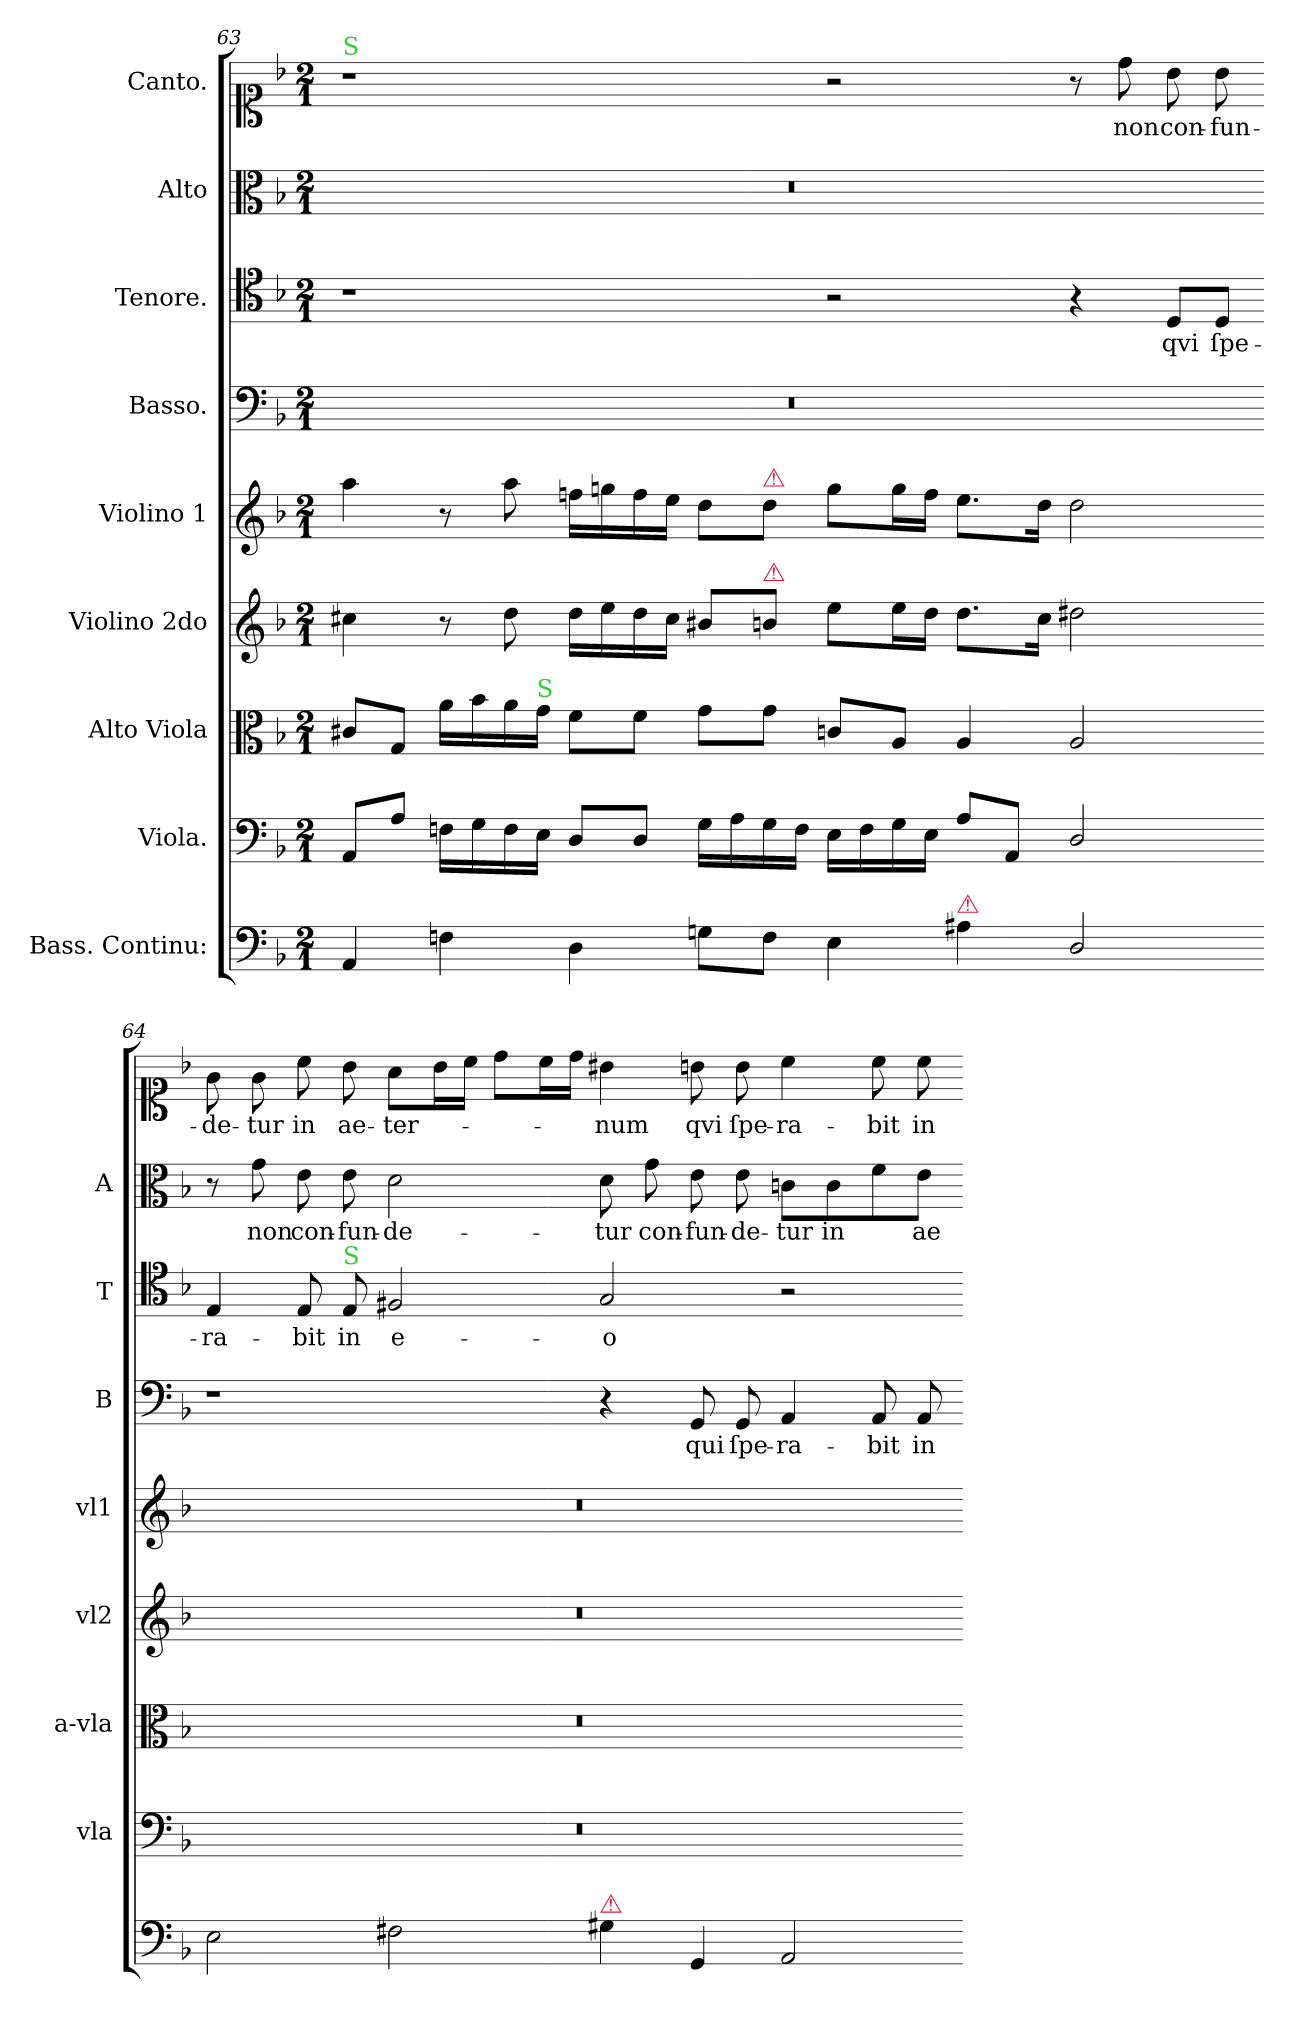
**kern	**kern	**kern	**kern	**kern	**kern	**text	**kern	**text	**kern	**text	**kern	**text
*part9	*part8	*part7	*part6	*part5	*part4	*part4	*part3	*part3	*part2	*part2	*part1	*part1
*staff9	*staff8	*staff7	*staff6	*staff5	*staff4	*staff4	*staff3	*staff3	*staff2	*staff2	*staff1	*staff1
*I"Bass. Continu:	*I"Viola.	*I"Alto Viola	*I"Violino 2do	*I"Violino 1	*I"Basso.	*	*I"Tenore.	*	*I"Alto	*	*I"Canto.	*
*	*I'vla	*I'a-vla	*I'vl2	*I'vl1	*I'B	*	*I'T	*	*I'A	*	*	*
*clefF4	*clefF4	*clefC3	*clefG2	*clefG2	*clefF4	*	*clefC4	*	*clefC3	*	*clefC1	*
*k[b-]	*k[b-]	*k[b-]	*k[b-]	*k[b-]	*k[b-]	*	*k[b-]	*	*k[b-]	*	*k[b-]	*
*M2/1	*M2/1	*M2/1	*M2/1	*M2/1	*M2/1	*	*M2/1	*	*M2/1	*	*M2/1	*
=63	=63	=63	=63	=63	=63	=63	=63	=63	=63	=63	=63	=63
!	!	!	!	!	!	!	!	!	!	!	!LO:TX:a:color=limegreen:t=S	!
4AA/	8AA/L	8c#X/L	4cc#X\	4aa\	0r	.	1r	.	0r	.	1r	.
.	8A\J	8G/J	.	.	.	.	.	.	.	.	.	.
4Fn\	16Fn\LL	16a\LL	8r	8r	.	.	.	.	.	.	.	.
.	16G\	16b-\	.	.	.	.	.	.	.	.	.	.
.	16F\	16a\	8dd\	8aa\	.	.	.	.	.	.	.	.
!	!	!LO:TX:a:color=limegreen:t=S	!	!	!	!	!	!	!	!	!	!
.	16E\JJ	16g\JJ	.	.	.	.	.	.	.	.	.	.
4D\	8D/L	8f\L	16dd\LL	16ffn\LL	.	.	.	.	.	.	.	.
.	.	.	16ee\	16ggn\	.	.	.	.	.	.	.	.
.	8D/J	8f\J	16dd\	16ff\	.	.	.	.	.	.	.	.
.	.	.	16cc#\JJ	16ee\JJ	.	.	.	.	.	.	.	.
8Gn\L	16G\LL	8g\L	8b#X/L	8dd\L	.	.	.	.	.	.	.	.
.	16A\	.	.	.	.	.	.	.	.	.	.	.
!	!	!	!	!LO:TX:a:color=crimson:t=⚠	!	!	!	!	!	!	!	!
!	!	!	!LO:TX:a:color=crimson:t=⚠	!	!	!	!	!	!	!	!	!
8F\J	16G\	8g\J	8bn/J	8dd\J	.	.	.	.	.	.	.	.
.	16F\JJ	.	.	.	.	.	.	.	.	.	.	.
4E\	16E\LL	8cn\L	8ee\L	8gg\L	.	.	2r	.	.	.	2r	.
.	16F\	.	.	.	.	.	.	.	.	.	.	.
.	16G\	8A/J	16ee\L	16gg\L	.	.	.	.	.	.	.	.
.	16E\JJ	.	16dd\JJ	16ff\JJ	.	.	.	.	.	.	.	.
!LO:TX:a:color=crimson:t=⚠	!	!	!	!	!	!	!	!	!	!	!	!
4A#X\	8A\L	4A/	8.dd\L	8.ee\L	.	.	.	.	.	.	.	.
.	8AA/J	.	.	.	.	.	.	.	.	.	.	.
.	.	.	16cc#\Jk	16dd\Jk	.	.	.	.	.	.	.	.
2D/	2D/	2A/	2dd#X\	2dd\	.	.	4r	.	.	.	8r	.
.	.	.	.	.	.	.	.	.	.	.	8dd\	non
.	.	.	.	.	.	.	8D/L	qvi	.	.	8b-\	con-
.	.	.	.	.	.	.	8D/J	ſpe-	.	.	8b-\	-fun-
=64-	=64-	=64-	=64-	=64-	=64-	=64-	=64-	=64-	=64-	=64-	=64-	=64-
2E\	0r	0r	0r	0r	1r	.	4E/	-ra-	8r	.	8g\	-de-
.	.	.	.	.	.	.	.	.	8g\	non	8g\	-tur
.	.	.	.	.	.	.	8E/	-bit	8e\	con-	8cc\	in
!	!	!	!	!	!	!	!LO:TX:a:color=limegreen:t=S	!	!	!	!	!
.	.	.	.	.	.	.	8E/	in	8e\	-fun-	8b-\	ae-
2F#X\	.	.	.	.	.	.	2F#X/	e-	2d\	-de-	8a\L	-ter-
.	.	.	.	.	.	.	.	.	.	.	16b-\L	.
.	.	.	.	.	.	.	.	.	.	.	16cc\JJ	.
.	.	.	.	.	.	.	.	.	.	.	8dd\L	.
.	.	.	.	.	.	.	.	.	.	.	16cc\L	.
.	.	.	.	.	.	.	.	.	.	.	16dd\JJ	.
!LO:TX:a:color=crimson:t=⚠	!	!	!	!	!	!	!	!	!	!	!	!
4G#X\	.	.	.	.	4r	.	2G/	-o	8d\	-tur	4b#X\	-num
!	!	!	!	!	!	!	!	!	!	!LO:LY:i	!	!
.	.	.	.	.	.	.	.	.	8g\	con-	.	.
!	!	!	!	!	!	!	!	!	!	!LO:LY:i	!	!
4GG/	.	.	.	.	8GG/	qui	.	.	8e\	-fun-	8bn\	qvi
!	!	!	!	!	!	!	!	!	!	!LO:LY:i	!	!
.	.	.	.	.	8GG/	ſpe-	.	.	8e\	-de-	8b\	ſpe-
!	!	!	!	!	!	!	!	!	!	!LO:LY:i	!	!
2AA/	.	.	.	.	4AA/	-ra-	2r	.	8cn\L	-tur	4cc\	-ra-
.	.	.	.	.	.	.	.	.	8c\	in	.	.
.	.	.	.	.	8AA/	-bit	.	.	8f\	.	8cc\	-bit
.	.	.	.	.	8AA/	in	.	.	8e\J	ae-	8cc\	in
=-	=-	=-	=-	=-	=-	=-	=-	=-	=-	=-	=-	=-
*-	*-	*-	*-	*-	*-	*-	*-	*-	*-	*-	*-	*-
